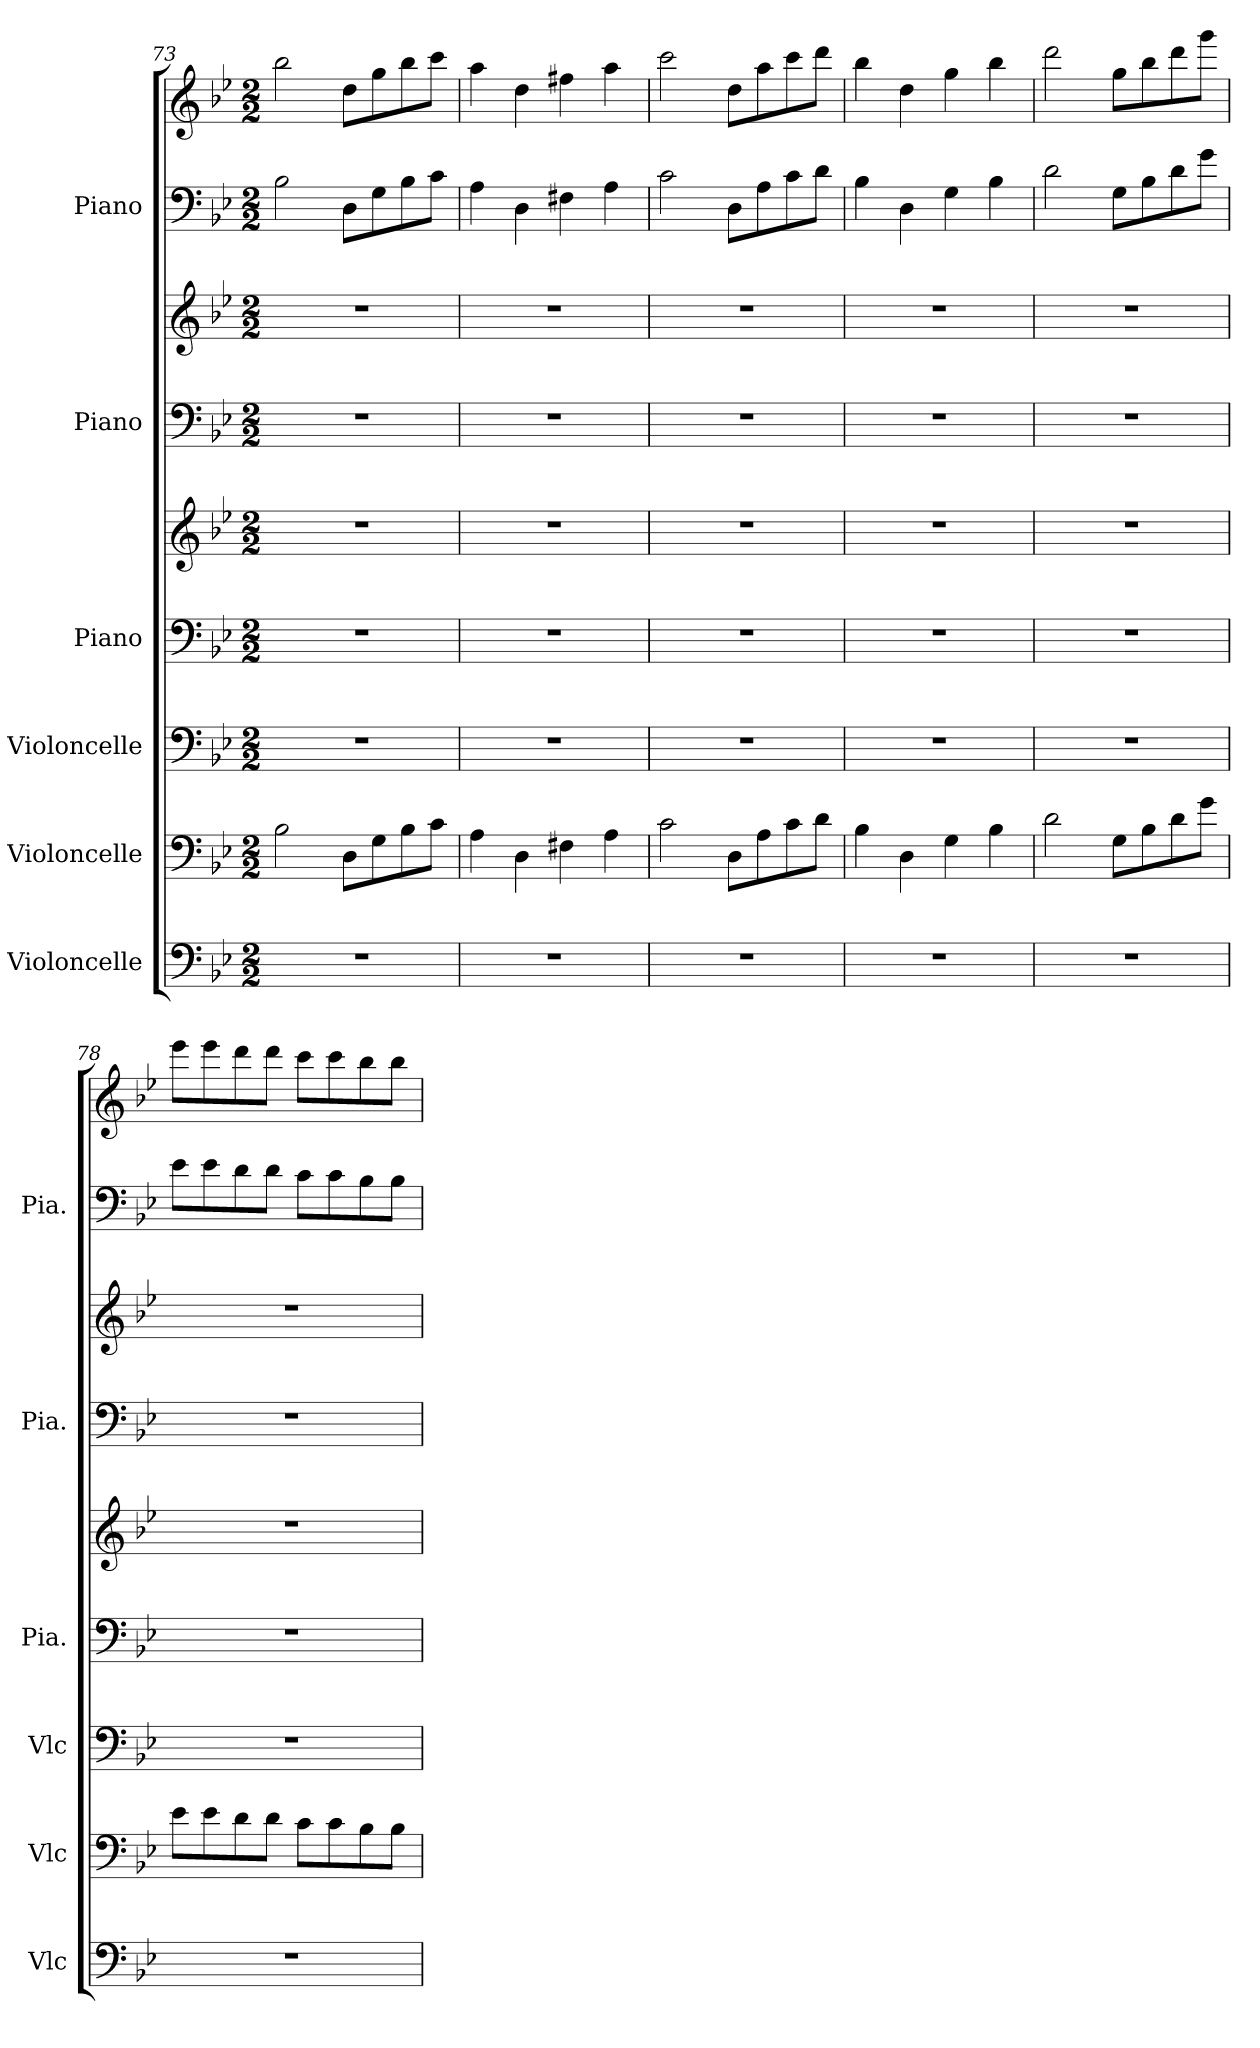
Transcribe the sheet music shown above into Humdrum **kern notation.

**kern	**kern	**kern	**kern	**kern	**kern	**kern	**kern	**kern
*part6	*part5	*part4	*part3	*part3	*part2	*part2	*part1	*part1
*staff9	*staff8	*staff7	*staff6	*staff5	*staff4	*staff3	*staff2	*staff1
*I"Violoncelle	*I"Violoncelle	*I"Violoncelle	*I"Piano	*	*I"Piano	*	*I"Piano	*
*I'Vlc	*I'Vlc	*I'Vlc	*I'Pia.	*	*I'Pia.	*	*I'Pia.	*
*clefF4	*clefF4	*clefF4	*clefF4	*clefG2	*clefF4	*clefG2	*clefF4	*clefG2
*k[b-e-]	*k[b-e-]	*k[b-e-]	*k[b-e-]	*k[b-e-]	*k[b-e-]	*k[b-e-]	*k[b-e-]	*k[b-e-]
*M2/2	*M2/2	*M2/2	*M2/2	*M2/2	*M2/2	*M2/2	*M2/2	*M2/2
=73	=73	=73	=73	=73	=73	=73	=73	=73
1r	2B-\	1r	1r	1r	1r	1r	2B-\	2bb-\
.	8D\L	.	.	.	.	.	8D\L	8dd\L
.	8G\	.	.	.	.	.	8G\	8gg\
.	8B-\	.	.	.	.	.	8B-\	8bb-\
.	8c\J	.	.	.	.	.	8c\J	8ccc\J
=74	=74	=74	=74	=74	=74	=74	=74	=74
1r	4A\	1r	1r	1r	1r	1r	4A\	4aa\
.	4D\	.	.	.	.	.	4D\	4dd\
.	4F#X\	.	.	.	.	.	4F#X\	4ff#X\
.	4A\	.	.	.	.	.	4A\	4aa\
!!LO:LB:g=z
=75	=75	=75	=75	=75	=75	=75	=75	=75
1r	2c\	1r	1r	1r	1r	1r	2c\	2ccc\
.	8D\L	.	.	.	.	.	8D\L	8dd\L
.	8A\	.	.	.	.	.	8A\	8aa\
.	8c\	.	.	.	.	.	8c\	8ccc\
.	8d\J	.	.	.	.	.	8d\J	8ddd\J
=76	=76	=76	=76	=76	=76	=76	=76	=76
1r	4B-\	1r	1r	1r	1r	1r	4B-\	4bb-\
.	4D\	.	.	.	.	.	4D\	4dd\
.	4G\	.	.	.	.	.	4G\	4gg\
.	4B-\	.	.	.	.	.	4B-\	4bb-\
=77	=77	=77	=77	=77	=77	=77	=77	=77
1r	2d\	1r	1r	1r	1r	1r	2d\	2ddd\
.	8G\L	.	.	.	.	.	8G\L	8gg\L
.	8B-\	.	.	.	.	.	8B-\	8bb-\
.	8d\	.	.	.	.	.	8d\	8ddd\
.	8g\J	.	.	.	.	.	8g\J	8ggg\J
=78	=78	=78	=78	=78	=78	=78	=78	=78
1r	8e-\L	1r	1r	1r	1r	1r	8e-\L	8eee-\L
.	8e-\	.	.	.	.	.	8e-\	8eee-\
.	8d\	.	.	.	.	.	8d\	8ddd\
.	8d\J	.	.	.	.	.	8d\J	8ddd\J
.	8c\L	.	.	.	.	.	8c\L	8ccc\L
.	8c\	.	.	.	.	.	8c\	8ccc\
.	8B-\	.	.	.	.	.	8B-\	8bb-\
.	8B-\J	.	.	.	.	.	8B-\J	8bb-\J
=	=	=	=	=	=	=	=	=
*-	*-	*-	*-	*-	*-	*-	*-	*-
